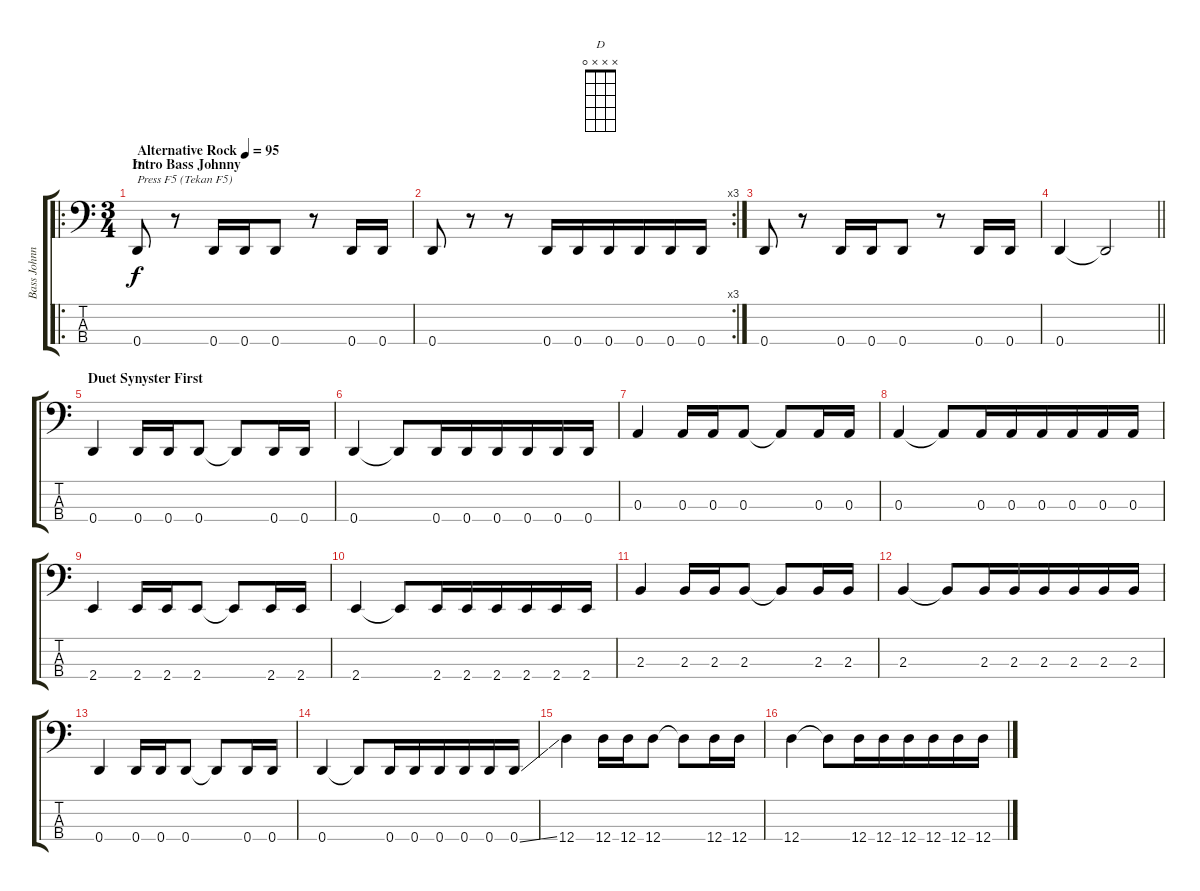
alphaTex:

\track ("Bass Johnny" "Bass Johnn") {instrument electricbassfinger}
\staff {score tabs}
\tuning (G2 D2 A1 D1) {hide}
\chord ("D" x x x 0)
\ro
\ts (3 4)
\section ("" "Intro Bass Johnny")
\tempo (95 "Alternative Rock")
\clef f4
\ks c
0.4.8{ch "D" txt "Press F5 (Tekan F5)" dy f instrument slapbass1} r.8 0.4.16 0.4.16 0.4.8 r.8 0.4.16 0.4.16 |
\rc 3
0.4.8 r.8 r.8 0.4.16 0.4.16{beam merge} 0.4.16 0.4.16 0.4.16 0.4.16 |
0.4.8 r.8 0.4.16 0.4.16 0.4.8 r.8 0.4.16 0.4.16 |
\barLineRight lightlight
0.4.4 0.4{t}.2 |
\section ("" "Duet Synyster First")
0.4.4{instrument electricbassfinger} 0.4.16 0.4.16 0.4.8{beam split} 0.4{t}.8 0.4.16 0.4.16 |
0.4.4 0.4{t}.8 0.4.16 0.4.16{beam merge} 0.4.16 0.4.16 0.4.16 0.4.16 |
0.3.4 0.3.16 0.3.16 0.3.8 0.3{t}.8 0.3.16 0.3.16 |
0.3.4 0.3{t}.8 0.3.16 0.3.16{beam merge} 0.3.16 0.3.16 0.3.16 0.3.16 |
2.4.4 2.4.16 2.4.16 2.4.8 2.4{t}.8 2.4.16 2.4.16 |
2.4.4 2.4{t}.8 2.4.16 2.4.16{beam merge} 2.4.16 2.4.16 2.4.16 2.4.16 |
2.3.4 2.3.16 2.3.16 2.3.8 2.3{t}.8 2.3.16 2.3.16 |
2.3.4 2.3{t}.8 2.3.16 2.3.16{beam merge} 2.3.16 2.3.16 2.3.16 2.3.16 |
0.4.4 0.4.16 0.4.16 0.4.8 0.4{t}.8 0.4.16 0.4.16 |
0.4.4 0.4{t}.8 0.4.16 0.4.16{beam merge} 0.4.16 0.4.16 0.4.16 0.4{ss}.16 |
12.4.4 12.4.16 12.4.16 12.4.8 12.4{t}.8 12.4.16 12.4.16 |
12.4.4 12.4{t}.8 12.4.16 12.4.16{beam merge} 12.4.16 12.4.16 12.4.16 12.4.16
